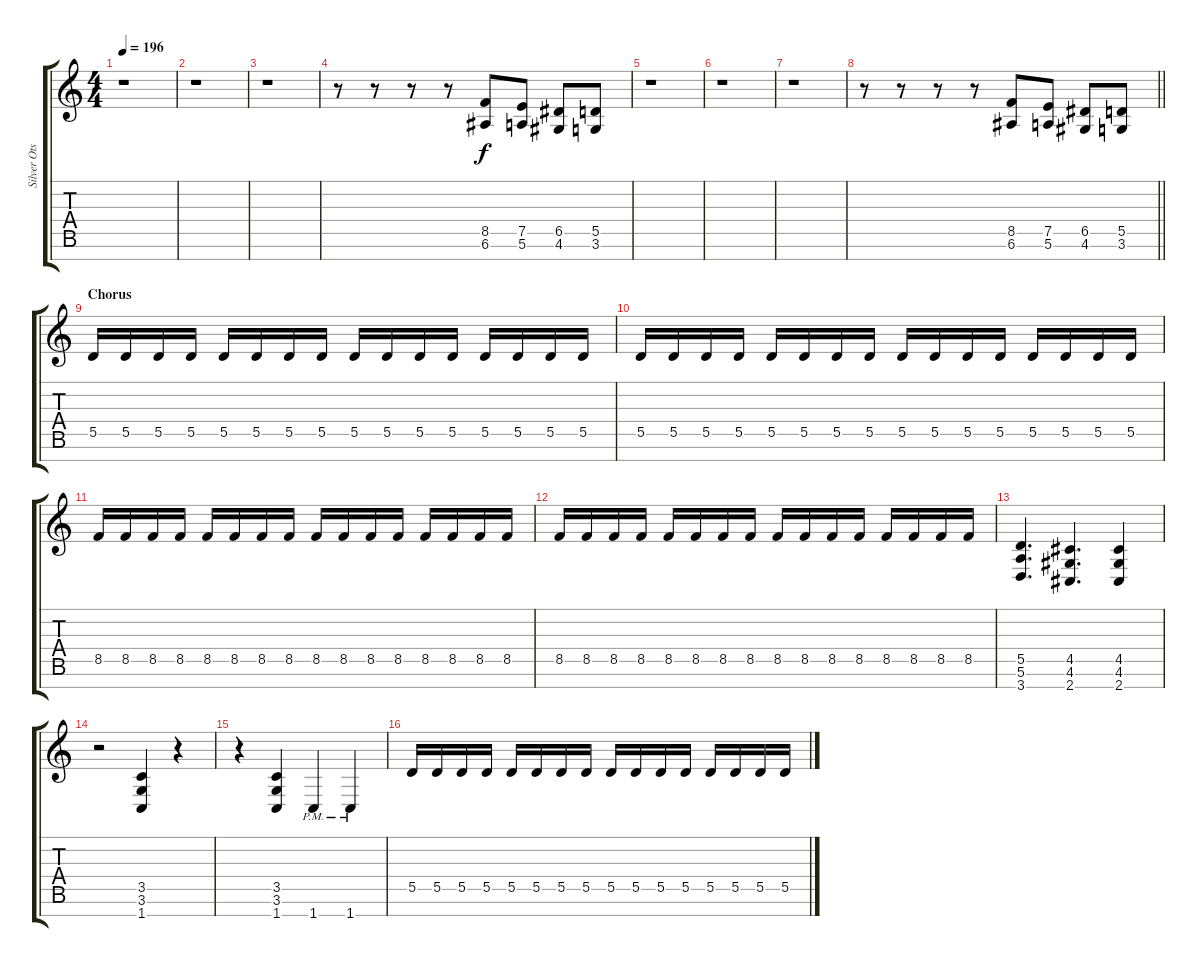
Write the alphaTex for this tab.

\track ("Silver Ots (7-string)" "Silver Ots") {instrument distortionguitar}
\staff {score tabs}
\tuning (E4 B3 G3 D3 A2 E2 B1) {hide}
\ts (4 4)
\tempo 196
\clef g2
\ks c
r.1{dy f} |
r.1 |
r.1 |
r.8 r.8 r.8 r.8 (8.5 6.6).8 (7.5 5.6).8 (6.5 4.6).8 (5.5 3.6).8 |
r.1 |
r.1 |
r.1 |
\barLineRight lightlight
r.8 r.8 r.8 r.8 (8.5 6.6).8 (7.5 5.6).8 (6.5 4.6).8 (5.5 3.6).8 |
\section ("" "Chorus")
5.5.16 5.5.16 5.5.16 5.5.16 5.5.16 5.5.16 5.5.16 5.5.16 5.5.16 5.5.16 5.5.16 5.5.16 5.5.16 5.5.16 5.5.16 5.5.16 |
5.5.16 5.5.16 5.5.16 5.5.16 5.5.16 5.5.16 5.5.16 5.5.16 5.5.16 5.5.16 5.5.16 5.5.16 5.5.16 5.5.16 5.5.16 5.5.16 |
8.5.16 8.5.16 8.5.16 8.5.16 8.5.16 8.5.16 8.5.16 8.5.16 8.5.16 8.5.16 8.5.16 8.5.16 8.5.16 8.5.16 8.5.16 8.5.16 |
8.5.16 8.5.16 8.5.16 8.5.16 8.5.16 8.5.16 8.5.16 8.5.16 8.5.16 8.5.16 8.5.16 8.5.16 8.5.16 8.5.16 8.5.16 8.5.16 |
(5.5 5.6 3.7).4{d} (4.5 4.6 2.7).4{d} (4.5 4.6 2.7).4 |
r.2 (3.5 3.6 1.7).4 r.4 |
r.4 (3.5 3.6 1.7).4 1.7{pm}.4 1.7{pm}.4 |
5.5.16 5.5.16 5.5.16 5.5.16 5.5.16 5.5.16 5.5.16 5.5.16 5.5.16 5.5.16 5.5.16 5.5.16 5.5.16 5.5.16 5.5.16 5.5.16
